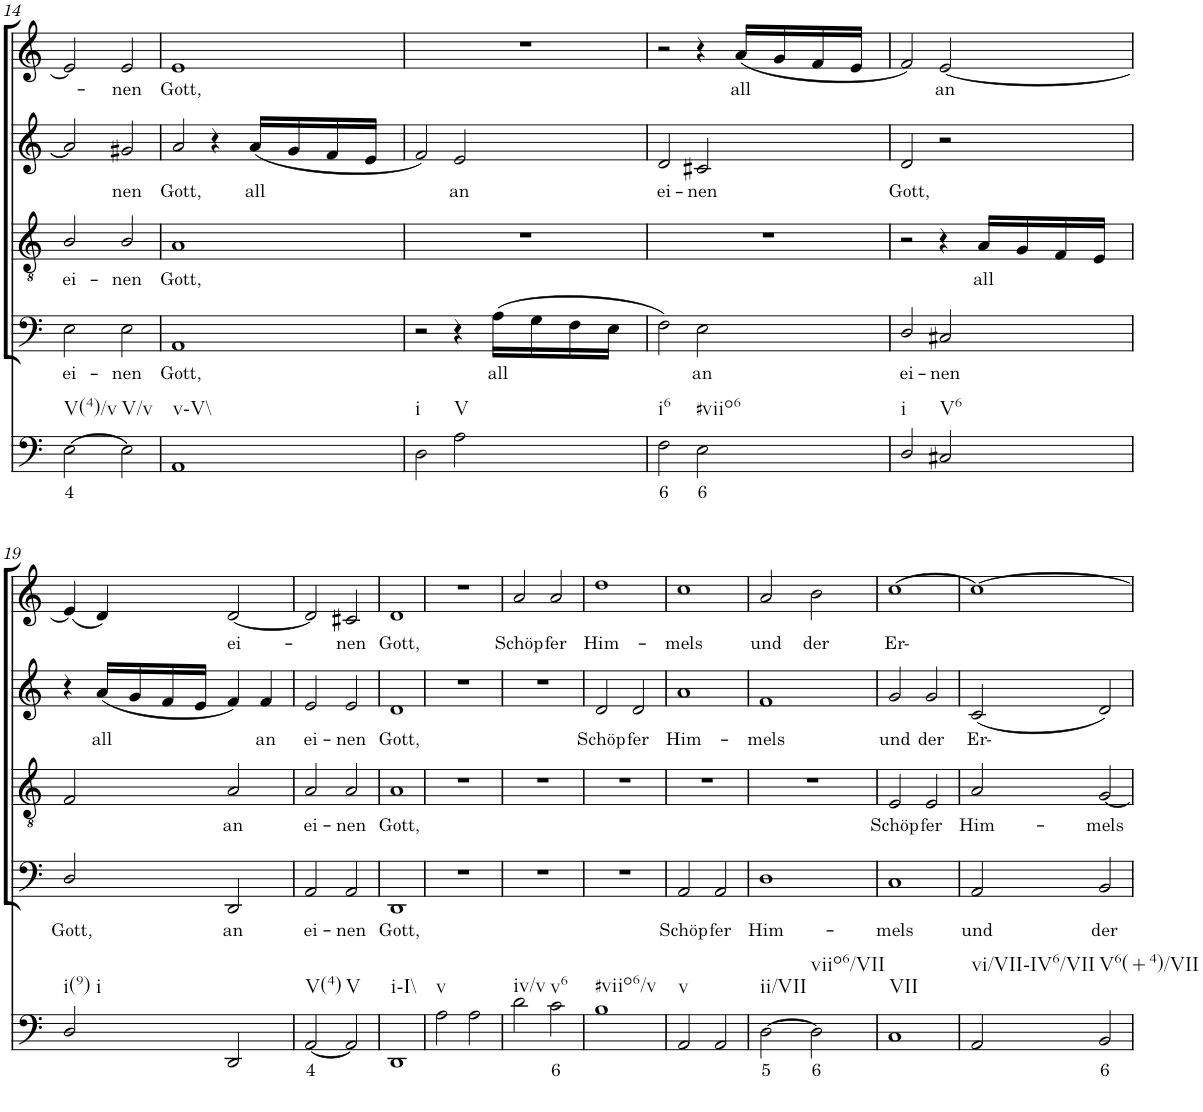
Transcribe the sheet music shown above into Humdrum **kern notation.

**kern	**text	**kern	**text	**kern	**text	**kern	**text	**kern	**text
*part5	*part5	*part4	*part4	*part3	*part3	*part2	*part2	*part1	*part1
*staff5	*staff5	*staff4	*staff4	*staff3	*staff3	*staff2	*staff2	*staff1	*staff1
*I"Continuo	*	*I"Bass	*	*I"Tenor	*	*I"Soprano II	*	*I"Soprano I	*
!!LO:PB:g=z
*clefF4	*	*clefF4	*	*clefGv2	*	*clefG2	*	*clefG2	*
*k[]	*	*k[]	*	*k[]	*	*k[]	*	*k[]	*
*M4/4	*	*M4/4	*	*M4/4	*	*M4/4	*	*M4/4	*
=14	=14	=14	=14	=14	=14	=14	=14	=14	=14
!LO:TX:b:t=V(4)/v	!	!	!	!	!	!	!	!	!
!	!LO:LY:b	!	!LO:LY:b	!	!LO:LY:b	!	!	!	!
[2E\	4	2E\	ei-	2B/	ei-	2a/]	.	2e/]	.
!LO:TX:b:t=V/v	!	!	!	!	!	!	!	!	!
!	!	!	!LO:LY:b	!	!LO:LY:b	!	!LO:LY:b	!	!LO:LY:b
2E\]	.	2E\	nen	2B/	nen	2g#X/	nen	2e/	nen
=15	=15	=15	=15	=15	=15	=15	=15	=15	=15
!LO:TX:b:t=v\\-V\\	!	!	!	!	!	!	!	!	!
!	!	!	!LO:LY:b	!	!LO:LY:b	!	!LO:LY:b	!	!LO:LY:b
1AA	.	1AA	Gott,	1A	Gott,	2a/	Gott,	1e	Gott,
.	.	.	.	.	.	4r	.	.	.
!	!	!	!	!	!	!	!LO:LY:b	!	!
.	.	.	.	.	.	(16a/LL	all	.	.
.	.	.	.	.	.	16g/	.	.	.
.	.	.	.	.	.	16f/	.	.	.
.	.	.	.	.	.	16e/JJ	.	.	.
=16	=16	=16	=16	=16	=16	=16	=16	=16	=16
!LO:TX:b:t=i	!	!	!	!	!	!	!	!	!
2D\	.	2r	.	1r	.	2f/)	.	1r	.
!LO:TX:b:t=V	!	!	!	!	!	!	!	!	!
!	!	!	!	!	!	!	!LO:LY:b	!	!
2A\	.	4r	.	.	.	2e/	an	.	.
!	!	!	!LO:LY:b	!	!	!	!	!	!
.	.	(16A\LL	all	.	.	.	.	.	.
.	.	16G\	.	.	.	.	.	.	.
.	.	16F\	.	.	.	.	.	.	.
.	.	16E\JJ	.	.	.	.	.	.	.
=17	=17	=17	=17	=17	=17	=17	=17	=17	=17
!LO:TX:b:t=i6	!	!	!	!	!	!	!	!	!
!	!LO:LY:b	!	!	!	!	!	!LO:LY:b	!	!
2F\	6	2F\)	.	1r	.	2d/	ei-	2r	.
!LO:TX:b:t=#viio6	!	!	!	!	!	!	!	!	!
!	!LO:LY:b	!	!LO:LY:b	!	!	!	!LO:LY:b	!	!
2E\	6	2E\	an	.	.	2c#X/	nen	4r	.
!	!	!	!	!	!	!	!	!	!LO:LY:b
.	.	.	.	.	.	.	.	(16a/LL	all
.	.	.	.	.	.	.	.	16g/	.
.	.	.	.	.	.	.	.	16f/	.
.	.	.	.	.	.	.	.	16e/JJ	.
=18	=18	=18	=18	=18	=18	=18	=18	=18	=18
!LO:TX:b:t=i	!	!	!	!	!	!	!	!	!
!	!	!	!LO:LY:b	!	!	!	!LO:LY:b	!	!
2D/	.	2D/	ei-	2r	.	2d/	Gott,	2f/)	.
!LO:TX:b:t=V6	!	!	!	!	!	!	!	!	!
!	!	!	!LO:LY:b	!	!	!	!	!	!LO:LY:b
2C#X/	.	2C#X/	nen	4r	.	2r	.	[2e/	an
!	!	!	!	!	!LO:LY:b	!	!	!	!
.	.	.	.	16A/LL	all	.	.	.	.
.	.	.	.	16G/	.	.	.	.	.
.	.	.	.	16F/	.	.	.	.	.
.	.	.	.	16E/JJ	.	.	.	.	.
!!LO:LB:g=z
=19	=19	=19	=19	=19	=19	=19	=19	=19	=19
!LO:TX:b:t=i(9)	!	!	!	!	!	!	!	!	!
!LO:TX:b:t=i	!	!	!	!	!	!	!	!	!
!	!	!	!LO:LY:b	!	!	!	!	!	!
2D/	.	2D/	Gott,	2F/	.	4r	.	(4e/]	.
!	!	!	!	!	!	!	!LO:LY:b	!	!
.	.	.	.	.	.	(16a/LL	all	4d/)	.
.	.	.	.	.	.	16g/	.	.	.
.	.	.	.	.	.	16f/	.	.	.
.	.	.	.	.	.	16e/JJ	.	.	.
!	!	!	!LO:LY:b	!	!LO:LY:b	!	!	!	!LO:LY:b
2DD/	.	2DD/	an	2A/	an	4f/)	.	[2d/	ei-
!	!	!	!	!	!	!	!LO:LY:b	!	!
.	.	.	.	.	.	4f/	an	.	.
=20	=20	=20	=20	=20	=20	=20	=20	=20	=20
!LO:TX:b:t=V(4)	!	!	!	!	!	!	!	!	!
!	!LO:LY:b	!	!LO:LY:b	!	!LO:LY:b	!	!LO:LY:b	!	!
[2AA/	4	2AA/	ei-	2A/	ei-	2e/	ei-	2d/]	.
!LO:TX:b:t=V	!	!	!	!	!	!	!	!	!
!	!	!	!LO:LY:b	!	!LO:LY:b	!	!LO:LY:b	!	!LO:LY:b
2AA/]	.	2AA/	nen	2A/	nen	2e/	nen	2c#X/	nen
=21	=21	=21	=21	=21	=21	=21	=21	=21	=21
!LO:TX:b:t=i\\-I\\	!	!	!	!	!	!	!	!	!
!	!	!	!LO:LY:b	!	!LO:LY:b	!	!LO:LY:b	!	!LO:LY:b
1DD	.	1DD	Gott,	1A	Gott,	1d	Gott,	1d	Gott,
=22	=22	=22	=22	=22	=22	=22	=22	=22	=22
!LO:TX:b:t=v	!	!	!	!	!	!	!	!	!
2A\	.	1r	.	1r	.	1r	.	1r	.
2A\	.	.	.	.	.	.	.	.	.
=23	=23	=23	=23	=23	=23	=23	=23	=23	=23
!LO:TX:b:t=iv/v	!	!	!	!	!	!	!	!	!
!	!	!	!	!	!	!	!	!	!LO:LY:b
2d\	.	1r	.	1r	.	1r	.	2a/	Schöp-
!LO:TX:b:t=v6	!	!	!	!	!	!	!	!	!
!	!LO:LY:b	!	!	!	!	!	!	!	!LO:LY:b
2c\	6	.	.	.	.	.	.	2a/	fer
=24	=24	=24	=24	=24	=24	=24	=24	=24	=24
!LO:TX:b:t=#viio6/v	!	!	!	!	!	!	!	!	!
!	!	!	!	!	!	!	!LO:LY:b	!	!LO:LY:b
1B	.	1r	.	1r	.	2d/	Schöp-	1dd	Him-
!	!	!	!	!	!	!	!LO:LY:b	!	!
.	.	.	.	.	.	2d/	fer	.	.
=25	=25	=25	=25	=25	=25	=25	=25	=25	=25
!LO:TX:b:t=v	!	!	!	!	!	!	!	!	!
!	!	!	!LO:LY:b	!	!	!	!LO:LY:b	!	!LO:LY:b
2AA/	.	2AA/	Schöp-	1r	.	1a	Him-	1cc	mels
!	!	!	!LO:LY:b	!	!	!	!	!	!
2AA/	.	2AA/	fer	.	.	.	.	.	.
=26	=26	=26	=26	=26	=26	=26	=26	=26	=26
!LO:TX:b:t=ii/VII	!	!	!	!	!	!	!	!	!
!	!LO:LY:b	!	!LO:LY:b	!	!	!	!LO:LY:b	!	!LO:LY:b
[2D\	5	1D	Him-	1r	.	1f	mels	2a/	und
!LO:TX:b:t=viio6/VII	!	!	!	!	!	!	!	!	!
!	!LO:LY:b	!	!	!	!	!	!	!	!LO:LY:b
2D\]	6	.	.	.	.	.	.	2b\	der
=27	=27	=27	=27	=27	=27	=27	=27	=27	=27
!LO:TX:b:t=VII	!	!	!	!	!	!	!	!	!
!	!	!	!LO:LY:b	!	!LO:LY:b	!	!LO:LY:b	!	!LO:LY:b
1C	.	1C	mels	2E/	Schöp-	2g/	und	[1cc	Er-
!	!	!	!	!	!LO:LY:b	!	!LO:LY:b	!	!
.	.	.	.	2E/	fer	2g/	der	.	.
=28	=28	=28	=28	=28	=28	=28	=28	=28	=28
!LO:TX:b:t=vi/VII-IV6/VII	!	!	!	!	!	!	!	!	!
!	!	!	!LO:LY:b	!	!LO:LY:b	!	!LO:LY:b	!	!
2AA/	.	2AA/	und	2A/	Him-	(2c/	Er-	1cc_	.
!LO:TX:b:t=V6(+4)/VII	!	!	!	!	!	!	!	!	!
!	!LO:LY:b	!	!LO:LY:b	!	!LO:LY:b	!	!	!	!
2BB/	6	2BB/	der	[2G/	mels	2d/)	.	.	.
=	=	=	=	=	=	=	=	=	=
*-	*-	*-	*-	*-	*-	*-	*-	*-	*-
